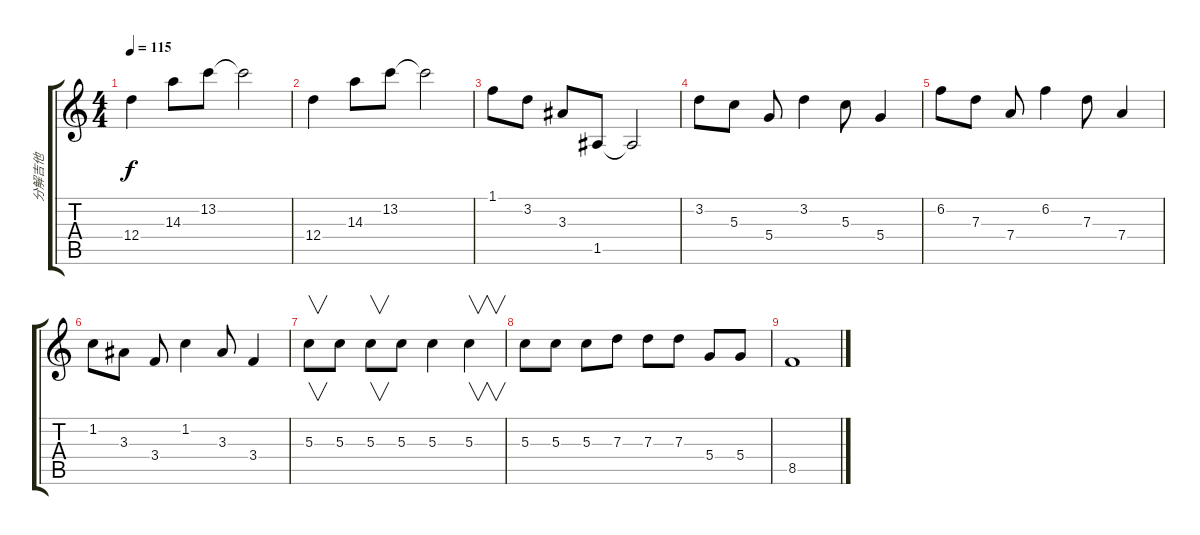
\track ("分解吉他" "分解吉他") {instrument distortionguitar}
\staff {score tabs}
\tuning (E4 B3 G3 D3 A2 E2) {hide}
\ts (4 4)
\tempo 115
\clef g2
\ks c
12.4.4{dy f} 14.3.8 13.2.8 13.2{t}.2 |
12.4.4 14.3.8 13.2.8 13.2{t}.2 |
1.1.8 3.2.8 3.3.8 1.5.8 1.5{t}.2 |
3.2.8 5.3.8 5.4.8 3.2.4 5.3.8 5.4.4 |
6.2.8 7.3.8 7.4.8 6.2.4 7.3.8 7.4.4 |
1.2.8 3.3.8 3.4.8 1.2.4 3.3.8 3.4.4 |
5.3.8{v} 5.3.8 5.3.8{v} 5.3.8 5.3.4 5.3.4{v} |
5.3.8 5.3.8 5.3.8 7.3.8 7.3.8 7.3.8 5.4.8 5.4.8 |
8.5.1
